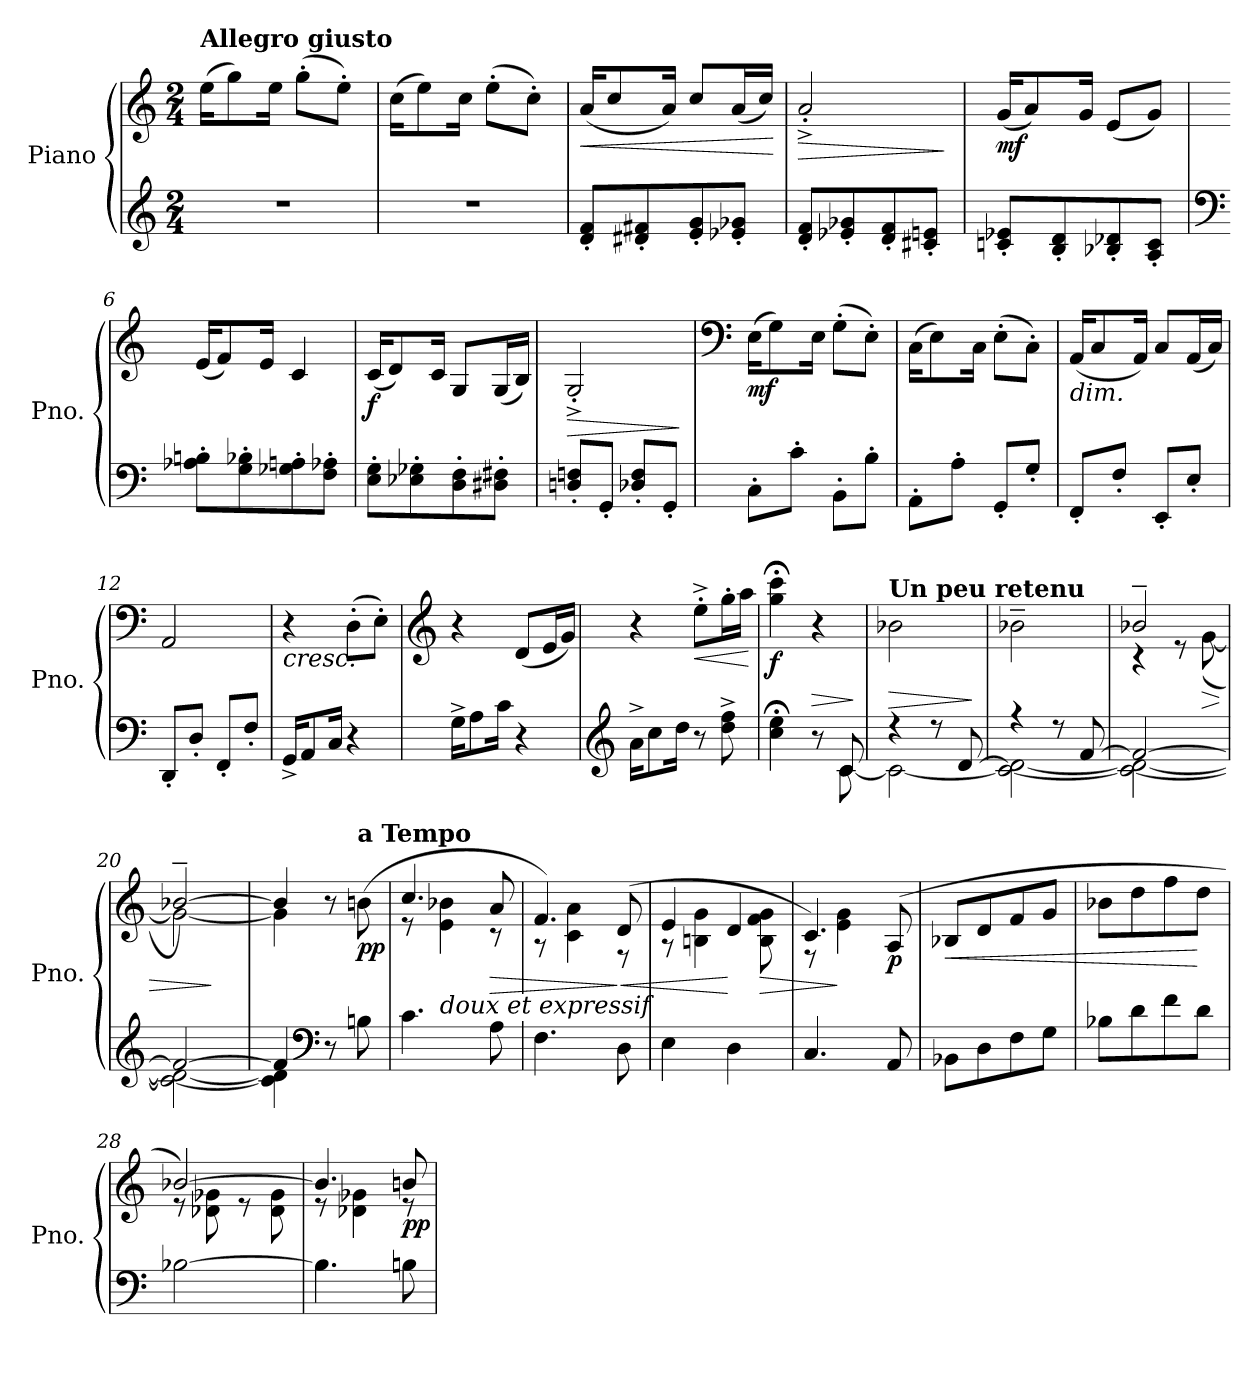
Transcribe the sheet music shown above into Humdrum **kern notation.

**kern	**kern	**dynam
*part1	*part1	*part1
*staff2	*staff1	*staff1/2
*I"Piano	*	*
*I'Pno.	*	*
*clefG2	*clefG2	*
*k[]	*k[]	*
*M2/4	*M2/4	*
=1	=1	=1
!	!LO:TX:B:t=Allegro giusto	!
!	!	!LO:DY:a=2
!	!	!LO:DY:n=1:a=2
2r	(>16ee\KL	f other-dynamics
.	8gg\)	.
.	16ee\Jk	.
.	(>8gg'\L	.
.	8ee'\J)	.
=2	=2	=2
2r	(>16cc\KL	.
.	8ee\)	.
.	16cc\Jk	.
.	(>8ee'\L	.
.	8cc'\J)	.
=3	=3	=3
!	!	!LO:HP:b
!	!	!LO:DY:n=1:b
!	!	!LO:DY:n=2:b
8d/' 8f/'L	(<16a/KL	< f other-dynamics
.	8cc/	.
8d#X/' 8f#X/'	.	.
.	16a/Jk)	.
8e/' 8g/'	8cc/L	.
8e-X/' 8g-X/'J	(<16a/L	.
.	16cc/JJ)	.
.	.	[
=4	=4	=4
!	!	!LO:HP:b
8d/' 8f/'L	2a'^/	>
8e-X/' 8g-X/'	.	.
8d/' 8f/'	.	.
8c#X/' 8en/'J	.	.
.	.	]
=5	=5	=5
!	!	!LO:DY:b
8cn/' 8e-X/'L	(<16g/KL	mf
.	8a/)	.
8B/' 8d/'	.	.
.	16g/Jk	.
8B-X/' 8d-X/'	(<8e/L	.
8A/' 8c/'J	8g/J)	.
=6	=6	=6
*clefF4	*	*
8A-X\' 8Bn\'L	(<16e/KL	.
.	8f/)	.
8G\' 8B-X\'	.	.
.	16e/Jk	.
8G-X\' 8An\'	4c/	.
8F\' 8A-X\'J	.	.
=7	=7	=7
!	!	!LO:DY:b
8E\' 8G\'L	(<16c/KL	f
.	8d/)	.
8E-X\' 8G-X\'	.	.
.	16c/Jk	.
8D\' 8F\'	8G/L	.
8D#X\' 8F#X\'J	(<16G/L	.
.	16B/JJ)	.
!!LO:LB:g=z
=8	=8	=8
!	!	!LO:HP:b
8Dn/' 8Fn/'L	2G'^/	>
8GG'/J	.	.
8D-X/' 8F/'L	.	.
8GG'/J	.	.
.	.	]
=9	=9	=9
*	*clefF4	*
!	!	!LO:DY:b
8C'\L	(>16E\KL	mf
.	8G\)	.
8c'\J	.	.
.	16E\Jk	.
8BB'\L	(>8G'\L	.
8B'\J	8E'\J)	.
=10	=10	=10
8AA'\L	(>16C\KL	.
.	8E\)	.
8A'\J	.	.
.	16C\Jk	.
8GG'/L	(>8E'\L	.
8G'/J	8C'\J)	.
=11	=11	=11
!	!LO:TX:b:i:t=dim.	!
8FF'/L	(<16AA/KL	.
.	8C/	.
8F'/J	.	.
.	16AA/Jk)	.
8EE'/L	8C/L	.
8E'/J	(<16AA/L	.
.	16C/JJ)	.
=12	=12	=12
8DD'/L	2AA/	.
8D'/J	.	.
8FF'/L	.	.
8F'/J	.	.
=13	=13	=13
!	!LO:TX:b:i:t=cresc.	!
16GG^/KL	4r	.
8AA/	.	.
16C/Jk	.	.
4r	(>8D'\L	.
.	8E'\J)	.
=14	=14	=14
*	*clefG2	*
16G^\KL	4r	.
8A\	.	.
16c\Jk	.	.
4r	(<8d/L	.
.	16e/L	.
.	16g/JJ)	.
=15	=15	=15
*clefG2	*	*
16a^\KL	4r	.
8cc\	.	.
16dd\Jk	.	.
!	!	!LO:HP:b
8r	8ee'^\L	<
8dd\^ 8ff\^	16gg'\L	.
.	16aa\JJ	.
.	.	[
=16	=16	=16
*^	*	*
!	!	!	!LO:DY:b
4cc\;< 4ee\;<	4.ryy	4gg\;< 4ccc\;<	f
!	!	!	!LO:HP:b
8r	.	4r	>
8c/	[8c\	.	.
*v	*v	*	*
.	.	]
!!LO:LB:g=z
=17	=17	=17
*^	*	*
!	!	!LO:TX:a:B:t=Un peu retenu	!
!	!	!	!LO:HP:b
4r	2c\_	2b-X\	>
8r	.	.	.
[8d/	.	.	.
*v	*v	*	*
.	.	]
=18	=18	=18
*^	*	*
4r	2c\_ 2d\_	2b-X~\	.
8r	.	.	.
[8f/	.	.	.
=19	=19	=19	=19
*	*	*^	*
2f/_	2c\_ 2d\_	2b-X~/	4r	.
.	.	.	8r	.
!	!	!	!	!LO:HP:b
.	.	.	(>[8g\	>
=20	=20	=20	=20	=20
2f/_	2c\_ 2d\_	[2b-X~/)	2g\_	.
*v	*v	*	*	*
*	*v	*v	*
.	.	]
=21	=21	=21
*^	*^	*
4f/]	4c\] 4d\]	4b-/]	4g\]	.
*clefF4	*	*	*	*
8r	4ryy	8r	4ryy	.
!	!	!LO:TX:a:B:t=a Tempo	!	!
!	!	!	!	!LO:DY:b
8Bn\	.	(>8bn\	.	pp
*v	*v	*	*	*
=22	=22	=22	=22
4.c\	4.cc/	8r	.
!	!	!LO:TX:b:i:t=doux et expressif	!
.	.	4e\ 4b-X\	.
!	!	!	!LO:HP:b
8A\	8a/	8r	>
=23	=23	=23	=23
4.F\	4.f/)	8r	.
.	.	4c\ 4a\	.
!	!	!	!LO:HP:n=1:b
8D\	(>8d/	8r	] <
=24	=24	=24	=24
4E\	4e/	8r	.
.	.	4Bn\ 4g\	.
4D\	4d/	.	[
!	!	!	!LO:HP:b
.	.	8B\ 8f\ 8g\	>
=25	=25	=25	=25
4.C/	4.c/)	8r	.
.	.	4e\ 4g\	]
!	!	!	!LO:DY:b
8AA/	(>8A/	8ryy	p
=26	=26	=26	=26
!	!	!	!LO:HP:b
*	*v	*v	*
8BB-X\L	8B-X/L	<
8D\	8d/	.
8F\	8f/	.
8G\J	8g/J	.
=27	=27	=27
8B-X\L	8b-X\L	.
8d\	8dd\	.
8f\	8ff\	.
8d\J	8dd\J	[
!!LO:LB:g=z
=28	=28	=28
*	*^	*
[2B-X\	[2b-X/)	8r	.
.	.	8d-X\ 8g-X\	.
.	.	8r	.
.	.	8d-\ 8g-\	.
=29	=29	=29	=29
4.B-\]	4.b-/]	8r	.
.	.	4d-X\ 4g-X\	.
!	!	!	!LO:DY:b
8Bn\	8bn/	8r	pp
*	*v	*v	*
=	=	=
*-	*-	*-
